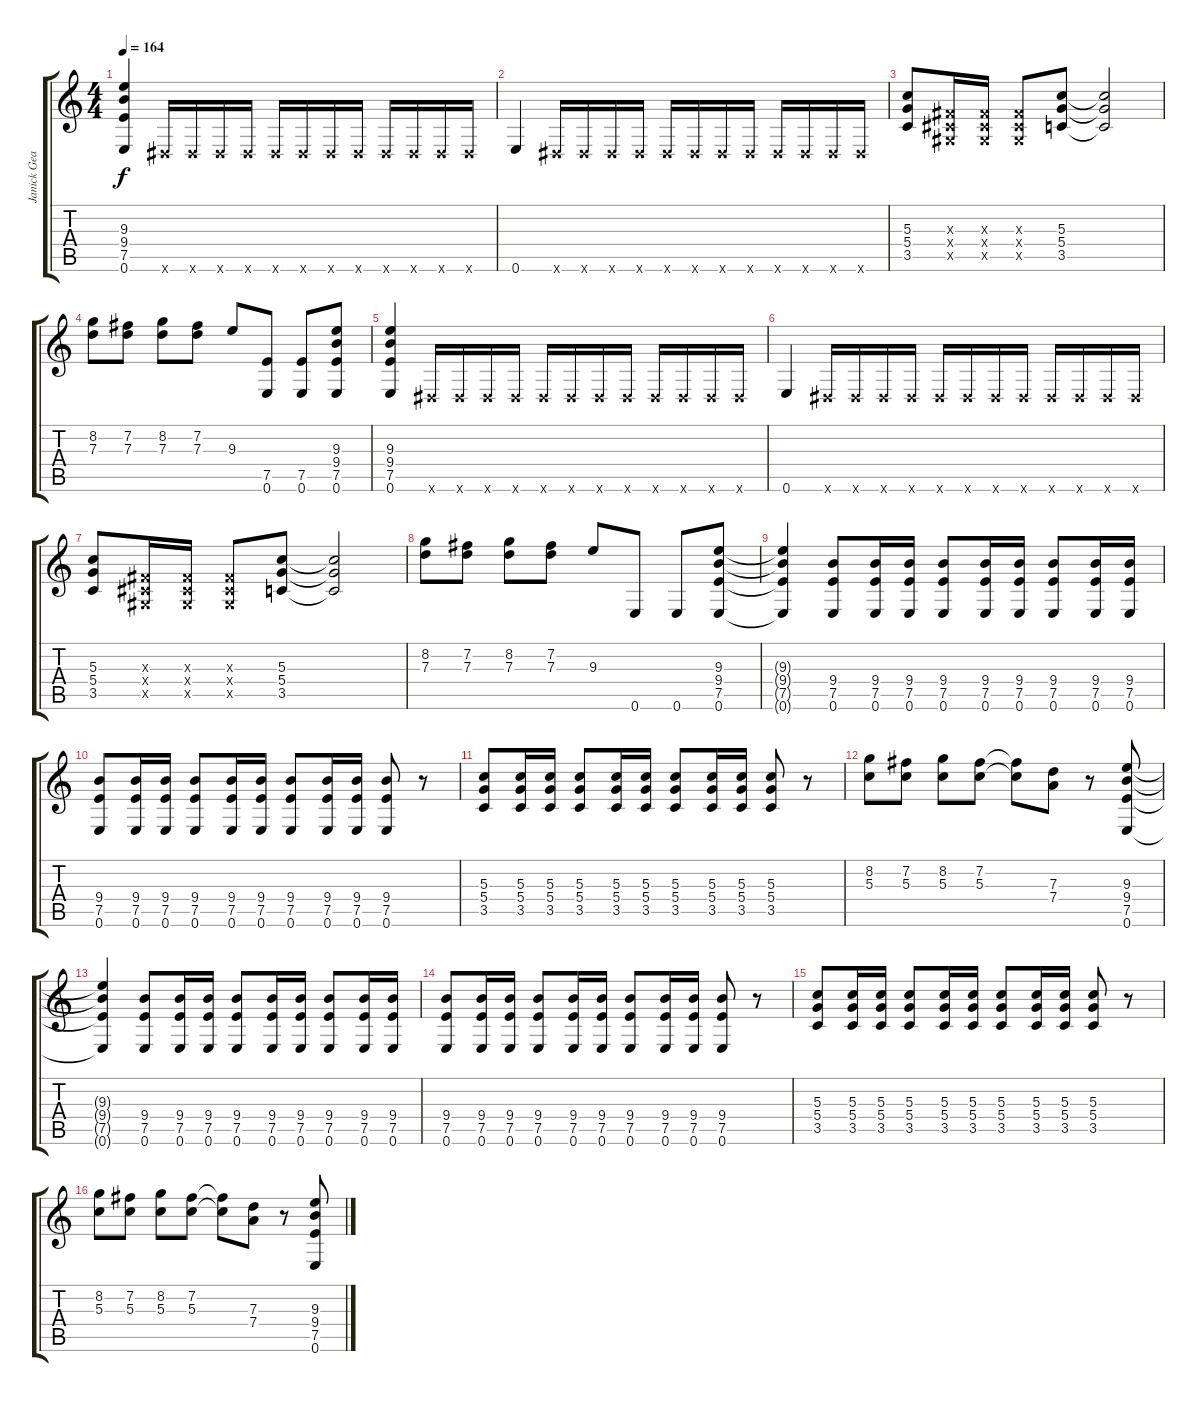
\track ("Janick Gears (Guitar 1)" "Janick Gea") {instrument distortionguitar}
\staff {score tabs}
\tuning (E4 B3 G3 D3 A2 E2) {hide}
\ts (4 4)
\tempo 164
\clef g2
\ks c
(9.3 9.4 7.5 0.6).4{dy f} -1.6{x}.16 -1.6{x}.16 -1.6{x}.16 -1.6{x}.16 -1.6{x}.16 -1.6{x}.16 -1.6{x}.16 -1.6{x}.16 -1.6{x}.16 -1.6{x}.16 -1.6{x}.16 -1.6{x}.16 |
0.6.4 -1.6{x}.16 -1.6{x}.16 -1.6{x}.16 -1.6{x}.16 -1.6{x}.16 -1.6{x}.16 -1.6{x}.16 -1.6{x}.16 -1.6{x}.16 -1.6{x}.16 -1.6{x}.16 -1.6{x}.16 |
(5.3 5.4 3.5).8 (-1.3{x} -1.4{x} -1.5{x}).16 (-1.3{x} -1.4{x} -1.5{x}).16 (-1.3{x} -1.4{x} -1.5{x}).8 (5.3 5.4 3.5).8 (5.3{t} 5.4{t} 3.5{t}).2 |
(8.2 7.3).8 (7.2 7.3).8 (8.2 7.3).8 (7.2 7.3).8 9.3.8 (7.5 0.6).8 (7.5 0.6).8 (9.3 9.4 7.5 0.6).8 |
(9.3 9.4 7.5 0.6).4 -1.6{x}.16 -1.6{x}.16 -1.6{x}.16 -1.6{x}.16 -1.6{x}.16 -1.6{x}.16 -1.6{x}.16 -1.6{x}.16 -1.6{x}.16 -1.6{x}.16 -1.6{x}.16 -1.6{x}.16 |
0.6.4 -1.6{x}.16 -1.6{x}.16 -1.6{x}.16 -1.6{x}.16 -1.6{x}.16 -1.6{x}.16 -1.6{x}.16 -1.6{x}.16 -1.6{x}.16 -1.6{x}.16 -1.6{x}.16 -1.6{x}.16 |
(5.3 5.4 3.5).8 (-1.3{x} -1.4{x} -1.5{x}).16 (-1.3{x} -1.4{x} -1.5{x}).16 (-1.3{x} -1.4{x} -1.5{x}).8 (5.3 5.4 3.5).8 (5.3{t} 5.4{t} 3.5{t}).2 |
(8.2 7.3).8 (7.2 7.3).8 (8.2 7.3).8 (7.2 7.3).8 9.3.8 0.6.8 0.6.8 (9.3 9.4 7.5 0.6).8 |
(9.3{t} 9.4{t} 7.5{t} 0.6{t}).4 (9.4 7.5 0.6).8 (9.4 7.5 0.6).16 (9.4 7.5 0.6).16 (9.4 7.5 0.6).8 (9.4 7.5 0.6).16 (9.4 7.5 0.6).16 (9.4 7.5 0.6).8 (9.4 7.5 0.6).16 (9.4 7.5 0.6).16 |
(9.4 7.5 0.6).8 (9.4 7.5 0.6).16 (9.4 7.5 0.6).16 (9.4 7.5 0.6).8 (9.4 7.5 0.6).16 (9.4 7.5 0.6).16 (9.4 7.5 0.6).8 (9.4 7.5 0.6).16 (9.4 7.5 0.6).16 (9.4 7.5 0.6).8 r.8 |
(5.3 5.4 3.5).8 (5.3 5.4 3.5).16 (5.3 5.4 3.5).16 (5.3 5.4 3.5).8 (5.3 5.4 3.5).16 (5.3 5.4 3.5).16 (5.3 5.4 3.5).8 (5.3 5.4 3.5).16 (5.3 5.4 3.5).16 (5.3 5.4 3.5).8 r.8 |
(8.2 5.3).8 (7.2 5.3).8 (8.2 5.3).8 (7.2 5.3).8 (7.2{t} 5.3{t}).8 (7.3 7.4).8 r.8 (9.3 9.4 7.5 0.6).8 |
(9.3{t} 9.4{t} 7.5{t} 0.6{t}).4 (9.4 7.5 0.6).8 (9.4 7.5 0.6).16 (9.4 7.5 0.6).16 (9.4 7.5 0.6).8 (9.4 7.5 0.6).16 (9.4 7.5 0.6).16 (9.4 7.5 0.6).8 (9.4 7.5 0.6).16 (9.4 7.5 0.6).16 |
(9.4 7.5 0.6).8 (9.4 7.5 0.6).16 (9.4 7.5 0.6).16 (9.4 7.5 0.6).8 (9.4 7.5 0.6).16 (9.4 7.5 0.6).16 (9.4 7.5 0.6).8 (9.4 7.5 0.6).16 (9.4 7.5 0.6).16 (9.4 7.5 0.6).8 r.8 |
(5.3 5.4 3.5).8 (5.3 5.4 3.5).16 (5.3 5.4 3.5).16 (5.3 5.4 3.5).8 (5.3 5.4 3.5).16 (5.3 5.4 3.5).16 (5.3 5.4 3.5).8 (5.3 5.4 3.5).16 (5.3 5.4 3.5).16 (5.3 5.4 3.5).8 r.8 |
(8.2 5.3).8 (7.2 5.3).8 (8.2 5.3).8 (7.2 5.3).8 (7.2{t} 5.3{t}).8 (7.3 7.4).8 r.8 (9.3 9.4 7.5 0.6).8
